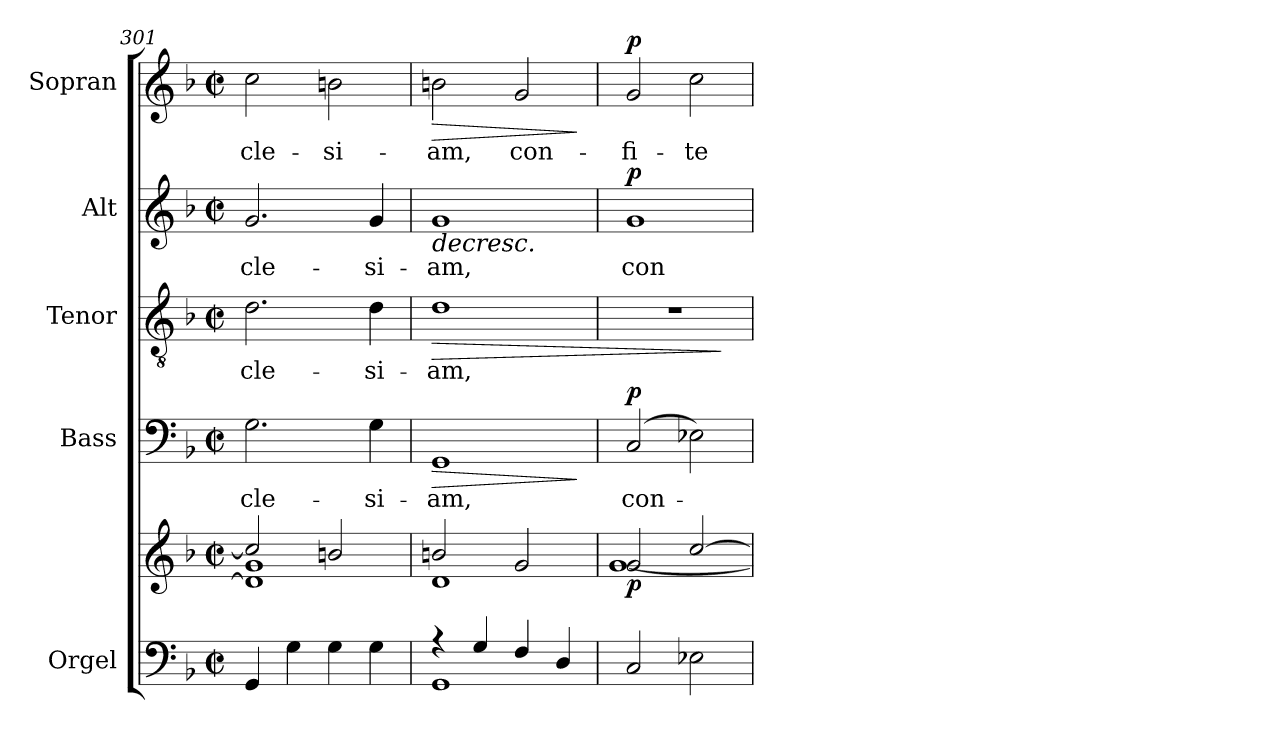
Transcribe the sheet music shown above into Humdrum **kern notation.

**kern	**kern	**dynam	**kern	**text	**dynam	**kern	**text	**dynam	**kern	**text	**dynam	**kern	**text	**dynam
*part5	*part5	*part5	*part4	*part4	*part4	*part3	*part3	*part3	*part2	*part2	*part2	*part1	*part1	*part1
*staff6	*staff5	*staff5/6	*staff4	*staff4	*staff4	*staff3	*staff3	*staff3	*staff2	*staff2	*staff2	*staff1	*staff1	*staff1
*I"Orgel	*	*	*I"Bass	*	*	*I"Tenor	*	*	*I"Alt	*	*	*I"Sopran	*	*
*I'Org.	*	*	*I'B.	*	*	*I'T.	*	*	*I'A.	*	*	*I'S.	*	*
*clefF4	*clefG2	*	*clefF4	*	*	*clefGv2	*	*	*clefG2	*	*	*clefG2	*	*
*k[b-]	*k[b-]	*	*k[b-]	*	*	*k[b-]	*	*	*k[b-]	*	*	*k[b-]	*	*
*F:	*F:	*	*F:	*	*	*F:	*	*	*F:	*	*	*F:	*	*
*M2/2	*M2/2	*	*M2/2	*	*	*M2/2	*	*	*M2/2	*	*	*M2/2	*	*
*met(c|)	*met(c|)	*	*met(c|)	*	*	*met(c|)	*	*	*met(c|)	*	*	*met(c|)	*	*
=301	=301	=301	=301	=301	=301	=301	=301	=301	=301	=301	=301	=301	=301	=301
*	*^	*	*	*	*	*	*	*	*	*	*	*	*	*
!	!	!	!	!	!LO:LY:b	!	!	!LO:LY:b	!	!	!LO:LY:b	!	!	!LO:LY:b	!
4GG/	2cc/]	1d] 1g	.	2.G\	-cle-	.	2.d\	-cle-	.	2.g/	-cle-	.	2cc\	-cle-	.
4G\	.	.	.	.	.	.	.	.	.	.	.	.	.	.	.
!	!	!	!	!	!	!	!	!	!	!	!	!	!	!LO:LY:b	!
4G\	2bn/	.	.	.	.	.	.	.	.	.	.	.	2bn\	-si-	.
!	!	!	!	!	!LO:LY:b	!	!	!LO:LY:b	!	!	!LO:LY:b	!	!	!	!
4G\	.	.	.	4G\	-si-	.	4d\	-si-	.	4g/	-si-	.	.	.	.
=302	=302	=302	=302	=302	=302	=302	=302	=302	=302	=302	=302	=302	=302	=302	=302
*^	*	*	*	*	*	*	*	*	*	*	*	*	*	*	*
!	!	!	!	!	!	!LO:LY:b	!LO:HP:b	!	!LO:LY:b	!LO:HP:b	!	!LO:LY:b	!LO:HP:b	!	!LO:LY:b	!LO:HP:b
4rG	1GG	2bn/	1d	.	1GG	-am,	>	1d	-am,	>	1g	-am,	>	2bn\	-am,	>
4G/	.	.	.	.	.	.	.	.	.	.	.	.	.	.	.	.
!	!	!	!	!	!	!	!	!	!	!	!	!	!	!	!LO:LY:b	!
4F/	.	2g/	.	.	.	.	.	.	.	.	.	.	.	2g/	con-	.
4D/	.	.	.	.	.	.	.	.	.	.	.	.	.	.	.	.
*v	*v	*	*	*	*	*	*	*	*	*	*	*	*	*	*	*
*	*v	*v	*	*	*	*	*	*	*	*	*	*	*	*	*
.	.	.	.	.	]	.	.	.	.	.	.	.	.	]
!!LO:LB:g=z
=303	=303	=303	=303	=303	=303	=303	=303	=303	=303	=303	=303	=303	=303	=303
*	*^	*	*	*	*	*	*	*	*	*	*	*	*	*
!	!	!	!LO:DY:b	!	!LO:LY:b	!LO:DY:a	!	!	!	!	!LO:LY:b	!LO:DY:a	!	!LO:LY:b	!LO:DY:a
2C/	2g/	[<1g	p	(2C/	con-	p	1r	.	.	1g	con-	p	2g/	-fi-	p
!	!	!	!	!	!	!	!	!	!	!	!	!	!	!LO:LY:b	!
2E-X\	[>2cc/	.	.	2E-X\)	.	.	.	.	.	.	.	.	2cc\	-te-	.
*	*v	*v	*	*	*	*	*	*	*	*	*	*	*	*	*
.	.	.	.	.	.	.	.	]	.	.	]	.	.	.
=	=	=	=	=	=	=	=	=	=	=	=	=	=	=
*-	*-	*-	*-	*-	*-	*-	*-	*-	*-	*-	*-	*-	*-	*-
